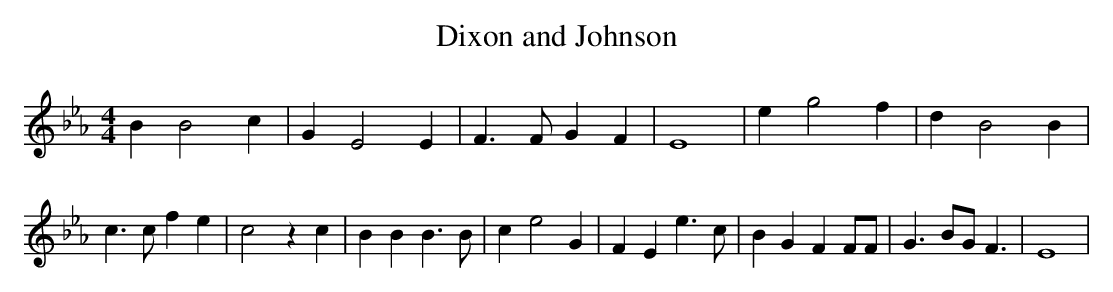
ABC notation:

X:1
T:Dixon and Johnson
M:4/4
L:1/4
K:Eb
 B B2 c| G E2 E| F3/2 F/2 G F| E4| e g2 f| d B2 B| c3/2 c/2 f e| c2 z c|\
 B B B3/2 B/2| c e2 G| F E e3/2 c/2| B G F F/2F/2| G3/2 B/2G/2 F3/2|\
 E4|
